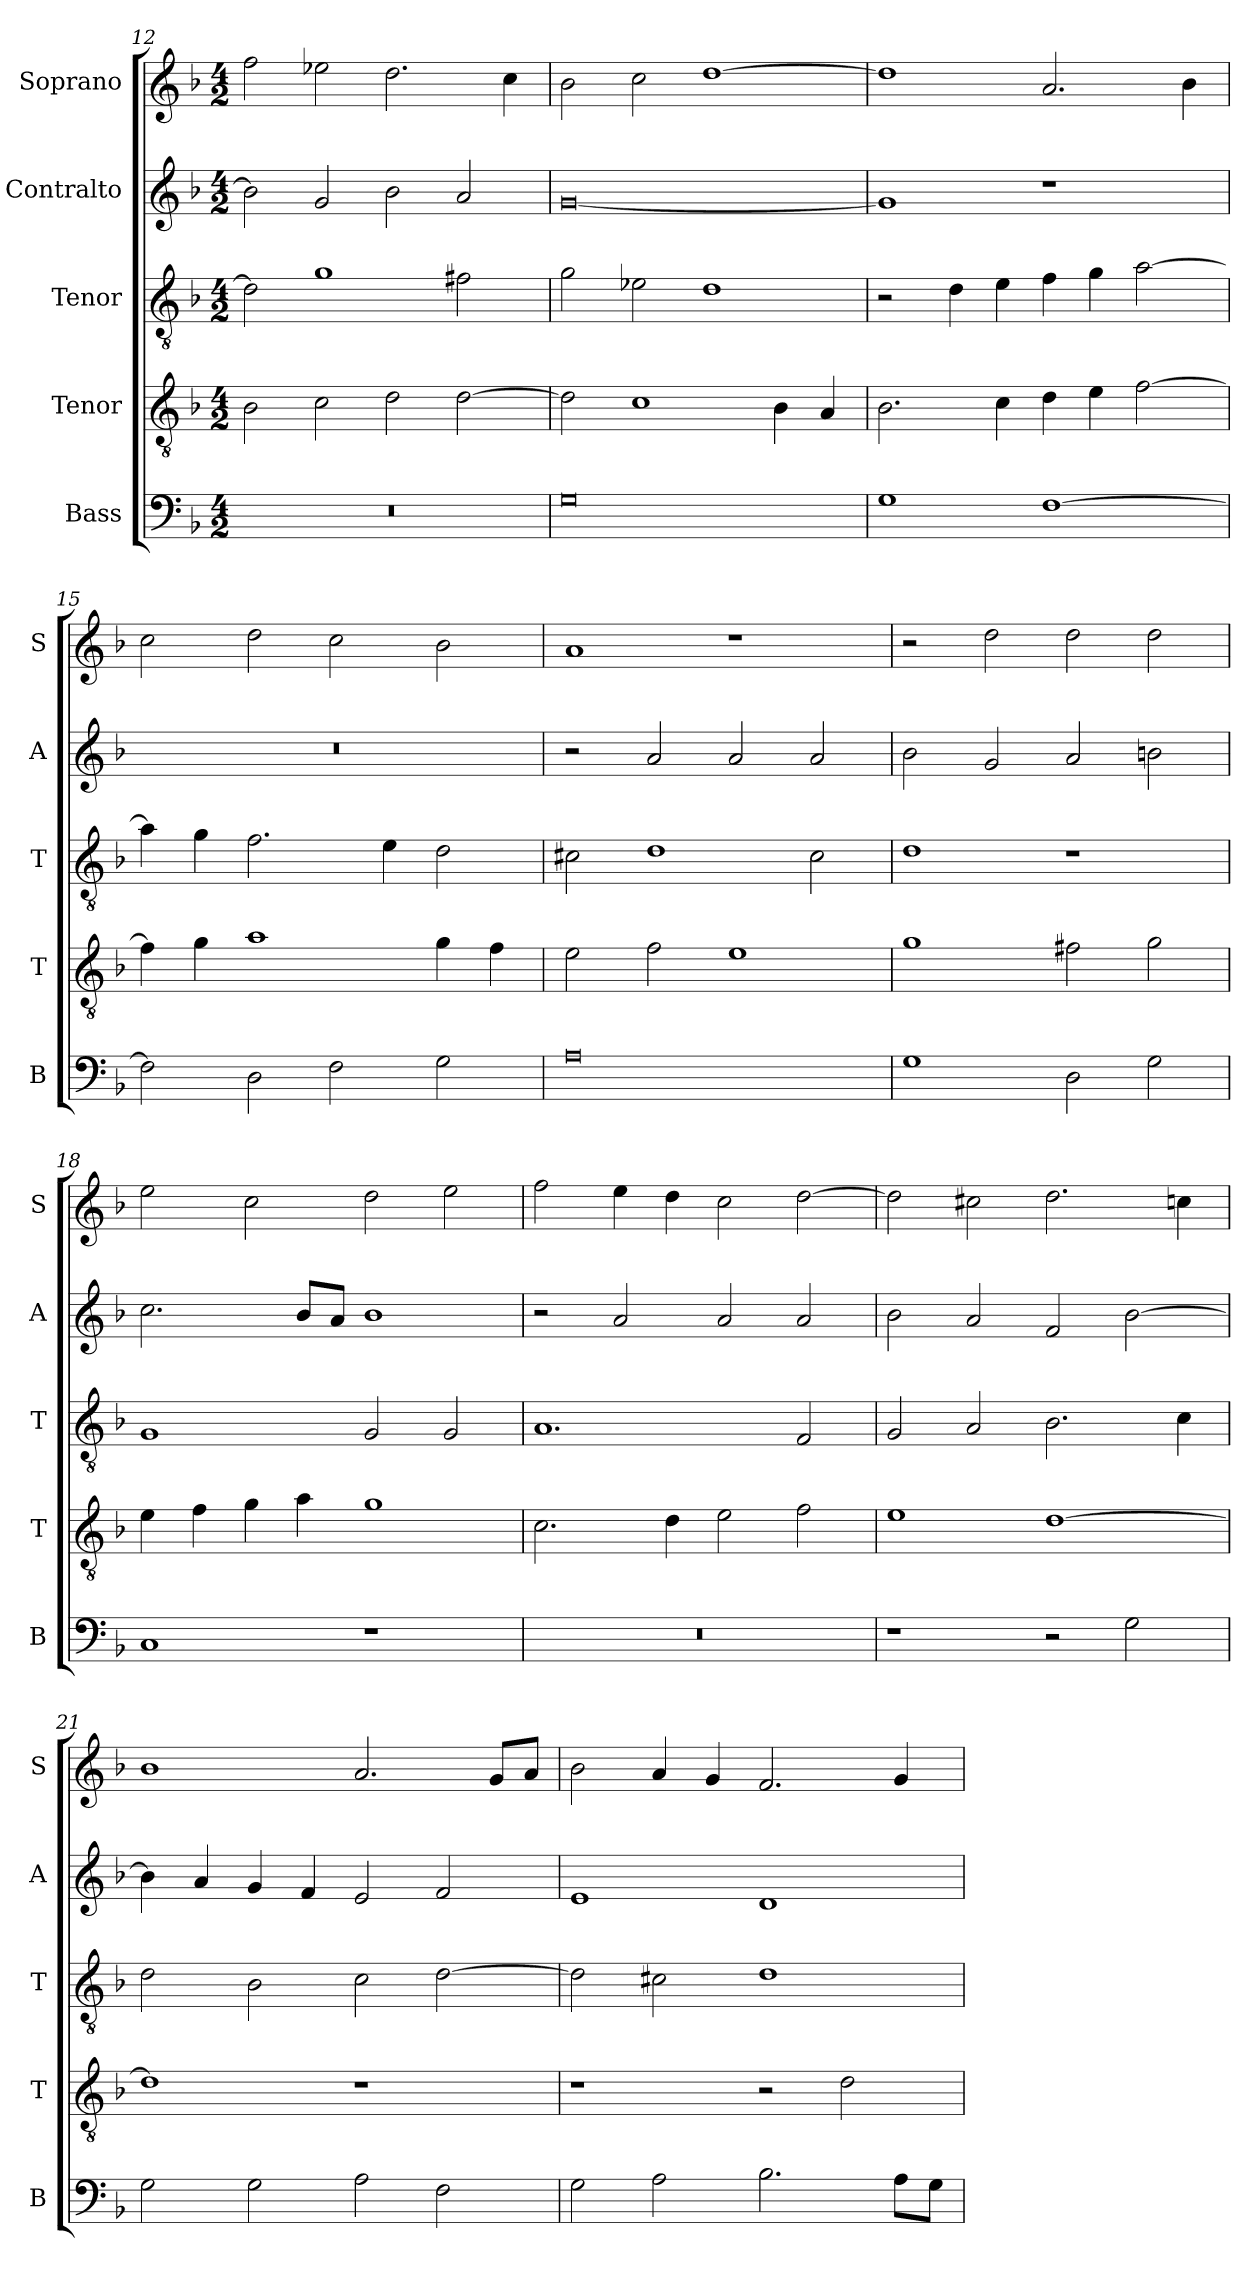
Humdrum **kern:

**kern	**kern	**kern	**kern	**kern
*part5	*part4	*part3	*part2	*part1
*staff5	*staff4	*staff3	*staff2	*staff1
*I"Bass	*I"Tenor	*I"Tenor	*I"Contralto	*I"Soprano
*I'B	*I'T	*I'T	*I'A	*I'S
*clefF4	*clefGv2	*clefGv2	*clefG2	*clefG2
*k[b-]	*k[b-]	*k[b-]	*k[b-]	*k[b-]
*D:aeo	*D:aeo	*D:aeo	*D:aeo	*D:aeo
*M4/2	*M4/2	*M4/2	*M4/2	*M4/2
=12	=12	=12	=12	=12
0r	2B-	2d]	2b-]	2ff
.	2c	1g	2g	2ee-X
.	2d	.	2b-	2.dd
.	[2d	2f#X	2a	.
.	.	.	.	4cc
=13	=13	=13	=13	=13
0G	2d]	2g	[0g	2b-
.	1c	2e-X	.	2cc
.	.	1d	.	[1dd
.	4B-	.	.	.
.	4A	.	.	.
=14	=14	=14	=14	=14
1G	2.B-	2r	1g]	1dd]
.	.	4d	.	.
.	4c	4e	.	.
[1F	4d	4f	1r	2.a
.	4e	4g	.	.
.	[2f	[2a	.	.
.	.	.	.	4b-
=15	=15	=15	=15	=15
2F]	4f]	4a]	0r	2cc
.	4g	4g	.	.
2D	1a	2.f	.	2dd
2F	.	.	.	2cc
.	.	4e	.	.
2G	4g	2d	.	2b-
.	4f	.	.	.
=16	=16	=16	=16	=16
0A	2e	2c#X	2r	1a
.	2f	1d	2a	.
.	1e	.	2a	1r
.	.	2c#	2a	.
=17	=17	=17	=17	=17
1G	1g	1d	2b-	2r
.	.	.	2g	2dd
2D	2f#X	1r	2a	2dd
2G	2g	.	2bn	2dd
=18	=18	=18	=18	=18
1C	4e	1G	2.cc	2ee
.	4f	.	.	.
.	4g	.	.	2cc
.	4a	.	8b-/L	.
.	.	.	8a/J	.
1r	1g	2G	1b-	2dd
.	.	2G	.	2ee
=19	=19	=19	=19	=19
0r	2.c	1.A	2r	2ff
.	.	.	2a	4ee
.	4d	.	.	4dd
.	2e	.	2a	2cc
.	2f	2F	2a	[2dd
=20	=20	=20	=20	=20
1r	1e	2G	2b-	2dd]
.	.	2A	2a	2cc#X
2r	[1d	2.B-	2f	2.dd
2G	.	.	[2b-	.
.	.	4c	.	4ccn
=21	=21	=21	=21	=21
2G	1d]	2d	4b-]	1b-
.	.	.	4a	.
2G	.	2B-	4g	.
.	.	.	4f	.
2A	1r	2c	2e	2.a
2F	.	[2d	2f	.
.	.	.	.	8g/L
.	.	.	.	8a/J
=22	=22	=22	=22	=22
2G	1r	2d]	1e	2b-
2A	.	2c#X	.	4a
.	.	.	.	4g
2.B-	2r	1d	1d	2.f
.	2d	.	.	.
8A\L	.	.	.	4g
8G\J	.	.	.	.
=	=	=	=	=
*-	*-	*-	*-	*-
